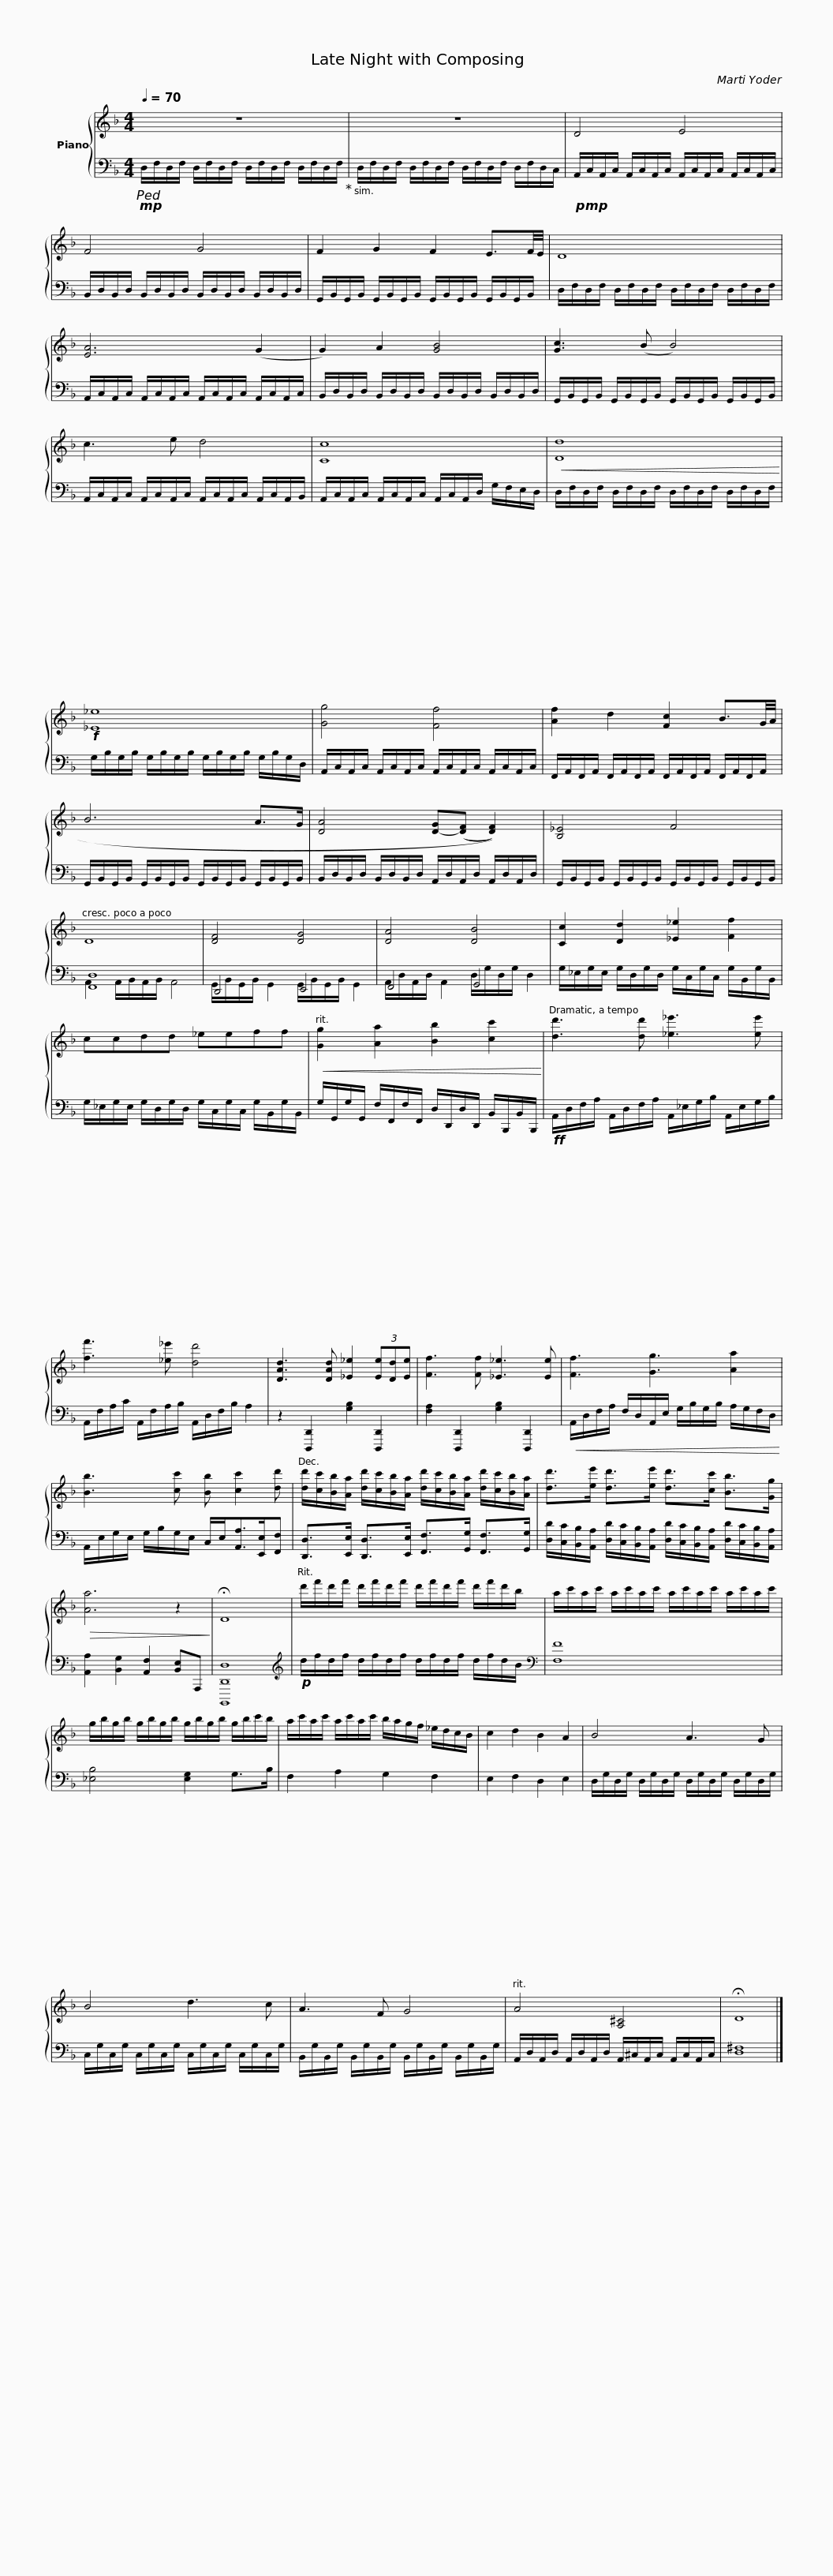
X:1
%%score { 1 | ( 2 3 ) }
L:1/8
Q:1/4=70
M:4/4
I:linebreak $
K:F
V:1 treble
V:2 bass
V:3 bass
V:1
 z8 | z8 | D4 E4 |$ F4 G4 | F2 G2 F2 E3/2F/4E/4 | %5
 D8 |$ [EA]6 (G2 | G2) A2 [GB]4 | [Gc]3 (B B4) |$ c3 e d4 | %10
 [Cc]8 |!<(! [Dd]8!<)! |$!f! [_E_e]8 | [Gg]4 [Ff]4 | [Af]2 d2 [Fc]2 B3/2G/4A/4 |$ %15
 B6 A>G | [DA]4 [D-G]((([DF] [DF]2))) | [B,_E]4 F4 |$ D8 | [DF]4 [DG]4 | %20
 [DA]4 [DB]4 | [Cc]2 [Dd]2 [_E_e]2 [Ff]2 |$ ccdd _eeff |!<(! [Gg]2 [Aa]2 [Bb]2 [cc']2!<)! | [dd']3 [dd'] [_e_e']3 [ee'] |$ %25
 [ff']3 [_e_e'] [dd']4 | [DAd]3 [DAd] [_E_e]2 (3[Ee][Dd][Ee] | [Ff]3 [Ff] [_E_e]3 [Ee] | [Ff]3 [Gg]3 [Aa]2 |$ [Bb]3 [cc'] [Bb] [cc']2 [dd'] | %30
 [dd']/[cc']/[Bb]/[Aa]/ [dd']/[cc']/[Bb]/[Aa]/ [dd']/[cc']/[Bb]/[Aa]/ [dd']/[cc']/[Bb]/[Aa]/ |$ [dd']>[ee'] [dd']>[ee'] [dd']>[cc'] [Bb]>[Gg] |!>(! [Aa]6 z2!>)! | !fermata!D8 |$ d'/f'/d'/f'/ d'/f'/d'/f'/ d'/f'/d'/f'/ d'/f'/d'/b/ | %35
 a/c'/a/c'/ a/c'/a/c'/ a/c'/a/c'/ a/c'/a/c'/ |$ g/b/g/b/ g/b/g/b/ g/b/g/b/ g/b/c'/b/ | a/c'/a/c'/ a/c'/a/c'/ b/a/g/f/ _e/d/c/B/ | c2 d2 B2 A2 |$ B4 A3 G | %40
 B4 d3 c | A3 F G4 |$ A4 [A,^C]4 | !fermata!D8 |] %44
V:2
!mp!!ped! D,/F,/D,/F,/ D,/F,/D,/F,/ D,/F,/D,/F,/ D,/F,/D,/F,/!ped-up! | D,/F,/D,/F,/ D,/F,/D,/F,/ D,/F,/D,/F,/ D,/F,/D,/C,/ |!p! A,,/!mp!C,/A,,/C,/ A,,/C,/A,,/C,/ A,,/C,/A,,/C,/ A,,/C,/A,,/C,/ |$ B,,/D,/B,,/D,/ B,,/D,/B,,/D,/ B,,/D,/B,,/D,/ B,,/D,/B,,/D,/ | G,,/B,,/G,,/B,,/ G,,/B,,/G,,/B,,/ G,,/B,,/G,,/B,,/ G,,/B,,/G,,/B,,/ | %5
 D,/F,/D,/F,/ D,/F,/D,/F,/ D,/F,/D,/F,/ D,/F,/D,/F,/ |$ A,,/C,/A,,/C,/ A,,/C,/A,,/C,/ A,,/C,/A,,/C,/ A,,/C,/A,,/C,/ | B,,/D,/B,,/D,/ B,,/D,/B,,/D,/ B,,/D,/B,,/D,/ B,,/D,/B,,/D,/ | G,,/B,,/G,,/B,,/ G,,/B,,/G,,/B,,/ G,,/B,,/G,,/B,,/ G,,/B,,/G,,/B,,/ |$ A,,/C,/A,,/C,/ A,,/C,/A,,/C,/ A,,/C,/A,,/C,/ A,,/C,/A,,/B,,/ | %10
 A,,/C,/A,,/C,/ A,,/C,/A,,/C,/ A,,/C,/A,,/D,/ G,/F,/E,/D,/ | D,/F,/D,/F,/ D,/F,/D,/F,/ D,/F,/D,/F,/ D,/F,/D,/F,/ |$ G,/B,/G,/B,/ G,/B,/G,/B,/ G,/B,/G,/B,/ G,/B,/G,/D,/ | A,,/C,/A,,/C,/ A,,/C,/A,,/C,/ A,,/C,/A,,/C,/ A,,/C,/A,,/C,/ | F,,/A,,/F,,/A,,/ F,,/A,,/F,,/A,,/ F,,/A,,/F,,/A,,/ F,,/A,,/F,,/A,,/ |$ %15
 G,,/B,,/G,,/B,,/ G,,/B,,/G,,/B,,/ G,,/B,,/G,,/B,,/ G,,/B,,/G,,/B,,/ | B,,/D,/B,,/D,/ B,,/D,/B,,/D,/ A,,/D,/A,,/D,/ A,,/D,/A,,/D,/ | G,,/B,,/G,,/B,,/ G,,/B,,/G,,/B,,/ G,,/B,,/G,,/B,,/ G,,/B,,/G,,/B,,/ |$ [F,,D,]8 | D,,4 E,,4 | %20
 F,,4 G,,4 | G,/_E,/G,/E,/ G,/D,/G,/D,/ G,/C,/G,/C,/ G,/B,,/G,/B,,/ |$ G,/_E,/G,/E,/ G,/D,/G,/D,/ G,/C,/G,/C,/ G,/B,,/G,/B,,/ | G,/G,,/G,/G,,/ F,/F,,/F,/F,,/ D,/D,,/D,/D,,/ B,,/B,,,/B,,/B,,,/ |!ff! A,,/D,/F,/A,/ A,,/D,/F,/A,/ A,,/_E,/G,/B,/ A,,/E,/G,/B,/ |$ %25
 A,,/F,/A,/C/ A,,/F,/A,/B,/ A,,/D,/F,/B,/ A,2 | z2 [D,,,D,,]2 [G,B,]2 [D,,,D,,]2 | [F,A,]2 [D,,,D,,]2 [G,B,]2 [D,,,D,,]2 |!<(! A,,/D,/F,/A,/ F,/D,/A,,/E,/ G,/B,/G,/B,/ A,/G,/F,/D,/!<)! |$ A,,/E,/G,/E,/ G,/B,/G,/E,/ C,/E,<[A,,A,][E,,E,]/[F,,F,] | %30
 [D,,D,]>[E,,E,] [D,,D,]>[E,,E,] [F,,F,]>[G,,G,] [F,,F,]>[G,,G,] |$ [D,D]/[C,C]/[B,,B,]/[A,,A,]/ [D,D]/[C,C]/[B,,B,]/[A,,A,]/ [D,D]/[C,C]/[B,,B,]/[A,,A,]/ [D,D]/[C,C]/[B,,B,]/[A,,A,]/ | [A,,A,]2 [B,,G,]2 [A,,F,]2 [B,,E,]A,,, | [B,,,,D,,D,]8 |$[K:treble]!p! d/f/d/f/ d/f/d/f/ d/f/d/f/ d/f/d/B/ | %35
[K:bass] [F,F]8 |$ [_E,B,]4 [E,G,]2 G,>B, | F,2 A,2 G,2 F,2 | E,2 F,2 D,2 E,2 |$ D,/G,/D,/G,/ D,/G,/D,/G,/ D,/G,/D,/G,/ D,/G,/D,/G,/ | %40
 C,/G,/C,/G,/ C,/G,/C,/G,/ C,/G,/C,/G,/ C,/G,/C,/G,/ | B,,/G,/B,,/G,/ B,,/G,/B,,/G,/ B,,/G,/B,,/G,/ B,,/G,/B,,/G,/ |$ A,,/D,/A,,/D,/ A,,/D,/A,,/D,/ A,,/^C,/A,,/C,/ A,,/C,/A,,/C,/ | [D,^F,]8 |] %44
V:3
 x8 | x8 | x8 |$ x8 | x8 | %5
 x8 |$ x8 | x8 | x8 |$ x8 | %10
 x8 | x8 |$ x8 | x8 | x8 |$ %15
 x8 | x8 | x8 |$ A,,2 A,,/B,,/A,,/B,,/ A,,4 | G,,/B,,/G,,/B,,/ G,,2 G,,/B,,/G,,/B,,/ G,,2 | %20
 A,,/D,/A,,/D,/ A,,2 D,/G,/D,/G,/ D,2 | x8 |$ x8 | x8 | x8 |$ %25
 x8 | x8 | x8 | x8 |$ x8 | %30
 x8 |$ x8 | x8 | x8 |$[K:treble] x8 | %35
[K:bass] x8 |$ x8 | x8 | x8 |$ x8 | %40
 x8 | x8 |$ x8 | x8 |] %44
